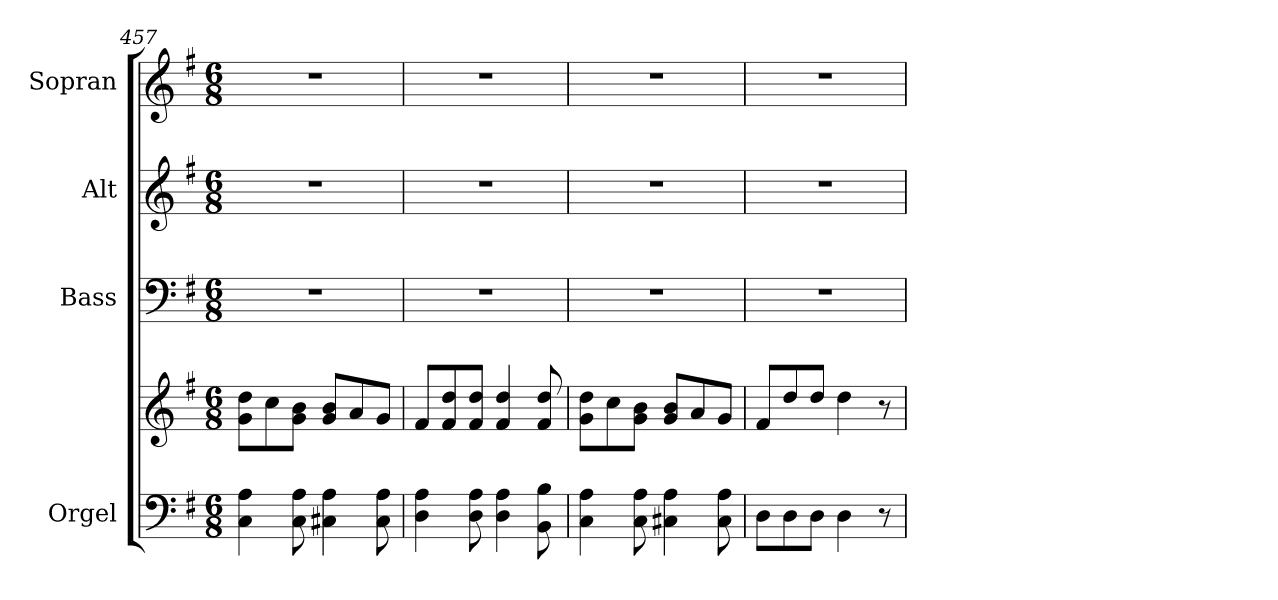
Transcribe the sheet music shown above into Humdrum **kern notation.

**kern	**kern	**kern	**kern	**kern
*part4	*part4	*part3	*part2	*part1
*staff5	*staff4	*staff3	*staff2	*staff1
*I"Orgel	*	*I"Bass	*I"Alt	*I"Sopran
*I'Org.	*	*I'B.	*I'A.	*I'S.
*clefF4	*clefG2	*clefF4	*clefG2	*clefG2
*k[f#]	*k[f#]	*k[f#]	*k[f#]	*k[f#]
*G:	*G:	*G:	*G:	*G:
*M6/8	*M6/8	*M6/8	*M6/8	*M6/8
=457	=457	=457	=457	=457
4C\ 4A\	8g\ 8dd\L	2.r	2.r	2.r
.	8cc\	.	.	.
8C\ 8A\	8g\ 8b\J	.	.	.
4C#X\ 4A\	8g/ 8b/L	.	.	.
.	8a/	.	.	.
8C#\ 8A\	8g/J	.	.	.
=458	=458	=458	=458	=458
4D\ 4A\	8f#/L	2.r	2.r	2.r
.	8f#/ 8dd/	.	.	.
8D\ 8A\	8f#/ 8dd/J	.	.	.
4D\ 4A\	4f#/ 4dd/	.	.	.
8BB\ 8B\	8f#/ 8dd/	.	.	.
=459	=459	=459	=459	=459
4C\ 4A\	8g\ 8dd\L	2.r	2.r	2.r
.	8cc\	.	.	.
8C\ 8A\	8g\ 8b\J	.	.	.
4C#X\ 4A\	8g/ 8b/L	.	.	.
.	8a/	.	.	.
8C#\ 8A\	8g/J	.	.	.
=460	=460	=460	=460	=460
8D\L	8f#/L	2.r	2.r	2.r
8D\	8dd/	.	.	.
8D\J	8dd/J	.	.	.
4D\	4dd\	.	.	.
8r	8r	.	.	.
=	=	=	=	=
*-	*-	*-	*-	*-
